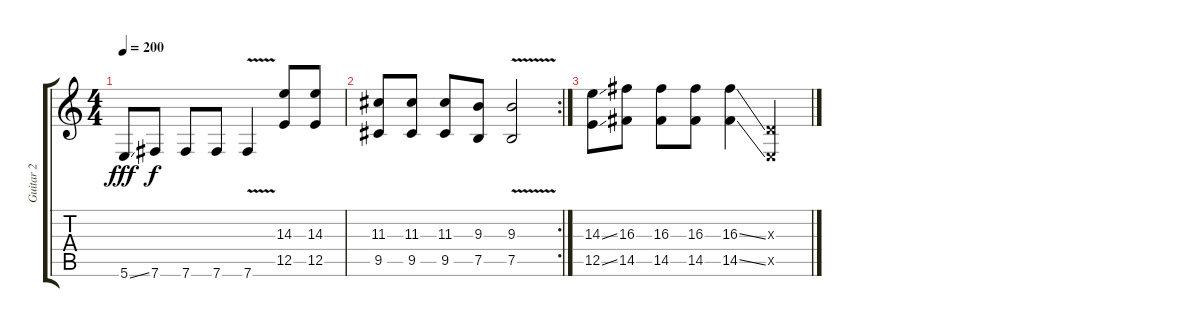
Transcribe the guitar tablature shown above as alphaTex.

\track ("Guitar 2" "Guitar 2") {instrument distortionguitar}
\staff {score tabs}
\tuning (B3 Gb3 D3 A2 E2 B1) {hide}
\ts (4 4)
\tempo 200
\clef g2
\ks c
5.6{ss}.8{dy fff} 7.6.8{dy f} 7.6.8 7.6.8 7.6{v}.4 (14.3 12.5).8 (14.3 12.5).8 |
\rc 2
(11.3 9.5).8 (11.3 9.5).8 (11.3 9.5).8 (9.3 7.5).8 (9.3{v} 7.5{v}).2 |
(14.3{ss} 12.5{ss}).8 (16.3 14.5).8 (16.3 14.5).8 (16.3 14.5).8 (16.3{ss} 14.5{ss}).4 (0.3{x} 0.5{x}).4
